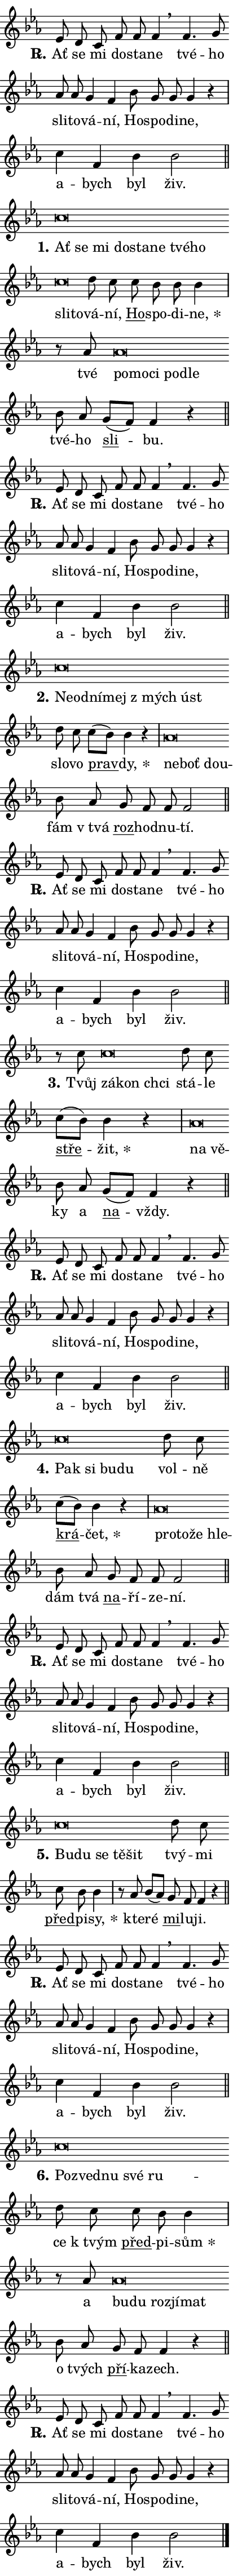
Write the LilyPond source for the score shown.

\version "2.24.0"
\header { tagline = "" }
\paper {
  indent = 0\cm
  top-margin = 0\cm
  right-margin = 0.13\cm % to fit lyric hyphens
  bottom-margin = 0\cm
  left-margin = 0\cm
  paper-width = 7\cm
  page-breaking = #ly:one-page-breaking
  system-system-spacing.basic-distance = #11
  score-system-spacing.basic-distance = #11
  ragged-last = ##f
}


%% Author: Thomas Morley
%% https://lists.gnu.org/archive/html/lilypond-user/2020-05/msg00002.html
#(define (line-position grob)
"Returns position of @var[grob} in current system:
   @code{'start}, if at first time-step
   @code{'end}, if at last time-step
   @code{'middle} otherwise
"
  (let* ((col (ly:item-get-column grob))
         (ln (ly:grob-object col 'left-neighbor))
         (rn (ly:grob-object col 'right-neighbor))
         (col-to-check-left (if (ly:grob? ln) ln col))
         (col-to-check-right (if (ly:grob? rn) rn col))
         (break-dir-left
           (and
             (ly:grob-property col-to-check-left 'non-musical #f)
             (ly:item-break-dir col-to-check-left)))
         (break-dir-right
           (and
             (ly:grob-property col-to-check-right 'non-musical #f)
             (ly:item-break-dir col-to-check-right))))
        (cond ((eqv? 1 break-dir-left) 'start)
              ((eqv? -1 break-dir-right) 'end)
              (else 'middle))))

#(define (tranparent-at-line-position vctor)
  (lambda (grob)
  "Relying on @code{line-position} select the relevant enry from @var{vctor}.
Used to determine transparency,"
    (case (line-position grob)
      ((end) (not (vector-ref vctor 0)))
      ((middle) (not (vector-ref vctor 1)))
      ((start) (not (vector-ref vctor 2))))))

noteHeadBreakVisibility =
#(define-music-function (break-visibility)(vector?)
"Makes @code{NoteHead}s transparent relying on @var{break-visibility}"
#{
  \override NoteHead.transparent =
    #(tranparent-at-line-position break-visibility)
#})

#(define delete-ledgers-for-transparent-note-heads
  (lambda (grob)
    "Reads whether a @code{NoteHead} is transparent.
If so this @code{NoteHead} is removed from @code{'note-heads} from
@var{grob}, which is supposed to be @code{LedgerLineSpanner}.
As a result ledgers are not printed for this @code{NoteHead}"
    (let* ((nhds-array (ly:grob-object grob 'note-heads))
           (nhds-list
             (if (ly:grob-array? nhds-array)
                 (ly:grob-array->list nhds-array)
                 '()))
           ;; Relies on the transparent-property being done before
           ;; Staff.LedgerLineSpanner.after-line-breaking is executed.
           ;; This is fragile ...
           (to-keep
             (remove
               (lambda (nhd)
                 (ly:grob-property nhd 'transparent #f))
               nhds-list)))
      ;; TODO find a better method to iterate over grob-arrays, similiar
      ;; to filter/remove etc for lists
      ;; For now rebuilt from scratch
      (set! (ly:grob-object grob 'note-heads)  '())
      (for-each
        (lambda (nhd)
          (ly:pointer-group-interface::add-grob grob 'note-heads nhd))
        to-keep))))

squashNotes = {
  \override NoteHead.X-extent = #'(-0.2 . 0.2)
  \override NoteHead.Y-extent = #'(-0.75 . 0)
  \override NoteHead.stencil =
    #(lambda (grob)
       (let ((pos (ly:grob-property grob 'staff-position)))
         (begin
           (if (< pos -7) (display "ERROR: Lower brevis then expected\n") (display ""))
           (if (<= pos -6) ly:text-interface::print ly:note-head::print))))
}
unSquashNotes = {
  \revert NoteHead.X-extent
  \revert NoteHead.Y-extent
  \revert NoteHead.stencil
}

hideNotes = \noteHeadBreakVisibility #begin-of-line-visible
unHideNotes = \noteHeadBreakVisibility #all-visible

% work-around for resetting accidentals
% https://lilypond.org/doc/v2.23/Documentation/notation/displaying-rhythms#unmetered-music
cadenzaMeasure = {
  \cadenzaOff
  \partial 1024 s1024
  \cadenzaOn
}

#(define-markup-command (accent layout props text) (markup?)
  "Underline accented syllable"
  (interpret-markup layout props
    #{\markup \override #'(offset . 4.3) \underline { #text }#}))

responsum = \markup \concat {
  "R" \hspace #-1.05 \path #0.1 #'((moveto 0 0.07) (lineto 0.9 0.8)) \hspace #0.05 "."
}

spaceSize = #0.6828661417322834 % exact space size for TeX Gyre Schola

\layout {
  \context {
    \Staff
    \remove "Time_signature_engraver"
    \override LedgerLineSpanner.after-line-breaking = #delete-ledgers-for-transparent-note-heads
  }
  \context {
    \Lyrics {
      \override LyricSpace.minimum-distance = \spaceSize
      \override LyricText.font-name = #"TeX Gyre Schola"
      \override LyricText.font-size = 1
      \override StanzaNumber.font-name = #"TeX Gyre Schola Bold"
      \override StanzaNumber.font-size = 1
    }
  }
  \context {
    \Score 
    \override NoteHead.text =
      #(lambda (grob) 
        (let ((pos (ly:grob-property grob 'staff-position)))
          #{\markup {
            \combine
              \halign #-0.55 \raise #(if (= pos -6) 0 0.5) \override #'(thickness . 2) \draw-line #'(3.2 . 0)
              \musicglyph "noteheads.sM1"
          }#}))
  }
}

% magnetic-lyrics.ily
%
%   written by
%     Jean Abou Samra <jean@abou-samra.fr>
%     Werner Lemberg <wl@gnu.org>
%
%   adapted by
%     Jiri Hon <jiri.hon@gmail.com>
%
% Version 2022-Apr-15

% https://www.mail-archive.com/lilypond-user@gnu.org/msg149350.html

#(define (Left_hyphen_pointer_engraver context)
   "Collect syllable-hyphen-syllable occurrences in lyrics and store
them in properties.  This engraver only looks to the left.  For
example, if the lyrics input is @code{foo -- bar}, it does the
following.

@itemize @bullet
@item
Set the @code{text} property of the @code{LyricHyphen} grob between
@q{foo} and @q{bar} to @code{foo}.

@item
Set the @code{left-hyphen} property of the @code{LyricText} grob with
text @q{foo} to the @code{LyricHyphen} grob between @q{foo} and
@q{bar}.
@end itemize

Use this auxiliary engraver in combination with the
@code{lyric-@/text::@/apply-@/magnetic-@/offset!} hook."
   (let ((hyphen #f)
         (text #f))
     (make-engraver
      (acknowledgers
       ((lyric-syllable-interface engraver grob source-engraver)
        (set! text grob)))
      (end-acknowledgers
       ((lyric-hyphen-interface engraver grob source-engraver)
        ;(when (not (grob::has-interface grob 'lyric-space-interface))
          (set! hyphen grob)));)
      ((stop-translation-timestep engraver)
       (when (and text hyphen)
         (ly:grob-set-object! text 'left-hyphen hyphen))
       (set! text #f)
       (set! hyphen #f)))))

#(define (lyric-text::apply-magnetic-offset! grob)
   "If the space between two syllables is less than the value in
property @code{LyricText@/.details@/.squash-threshold}, move the right
syllable to the left so that it gets concatenated with the left
syllable.

Use this function as a hook for
@code{LyricText@/.after-@/line-@/breaking} if the
@code{Left_@/hyphen_@/pointer_@/engraver} is active."
   (let ((hyphen (ly:grob-object grob 'left-hyphen #f)))
     (when hyphen
       (let ((left-text (ly:spanner-bound hyphen LEFT)))
         (when (grob::has-interface left-text 'lyric-syllable-interface)
           (let* ((common (ly:grob-common-refpoint grob left-text X))
                  (this-x-ext (ly:grob-extent grob common X))
                  (left-x-ext
                   (begin
                     ;; Trigger magnetism for left-text.
                     (ly:grob-property left-text 'after-line-breaking)
                     (ly:grob-extent left-text common X)))
                  ;; `delta` is the gap width between two syllables.
                  (delta (- (interval-start this-x-ext)
                            (interval-end left-x-ext)))
                  (details (ly:grob-property grob 'details))
                  (threshold (assoc-get 'squash-threshold details 0.2)))
             (when (< delta threshold)
               (let* (;; We have to manipulate the input text so that
                      ;; ligatures crossing syllable boundaries are not
                      ;; disabled.  For languages based on the Latin
                      ;; script this is essentially a beautification.
                      ;; However, for non-Western scripts it can be a
                      ;; necessity.
                      (lt (ly:grob-property left-text 'text))
                      (rt (ly:grob-property grob 'text))
                      (is-space (grob::has-interface hyphen 'lyric-space-interface))
                      (space (if is-space " " ""))
                      (extra-delta (if is-space spaceSize 0))
                      ;; Append new syllable.
                      (ltrt-space (if (and (string? lt) (string? rt))
                                (string-append lt space rt)
                                (make-concat-markup (list lt space rt))))
                      ;; Right-align `ltrt` to the right side.
                      (ltrt-space-markup (grob-interpret-markup
                               grob
                               (make-translate-markup
                                (cons (interval-length this-x-ext) 0)
                                (make-right-align-markup ltrt-space)))))
                 (begin
                   ;; Don't print `left-text`.
                   (ly:grob-set-property! left-text 'stencil #f)
                   ;; Set text and stencil (which holds all collected
                   ;; syllables so far) and shift it to the left.
                   (ly:grob-set-property! grob 'text ltrt-space)
                   (ly:grob-set-property! grob 'stencil ltrt-space-markup)
                   (ly:grob-translate-axis! grob (- (- delta extra-delta)) X))))))))))


#(define (lyric-hyphen::displace-bounds-first grob)
   ;; Make very sure this callback isn't triggered too early.
   (let ((left (ly:spanner-bound grob LEFT))
         (right (ly:spanner-bound grob RIGHT)))
     (ly:grob-property left 'after-line-breaking)
     (ly:grob-property right 'after-line-breaking)
     (ly:lyric-hyphen::print grob)))

squashThreshold = #0.4

\layout {
  \context {
    \Lyrics
    \consists #Left_hyphen_pointer_engraver
    \override LyricText.after-line-breaking =
      #lyric-text::apply-magnetic-offset!
    \override LyricHyphen.stencil = #lyric-hyphen::displace-bounds-first
    \override LyricText.details.squash-threshold = \squashThreshold
    \override LyricHyphen.minimum-distance = 0
    \override LyricHyphen.minimum-length = \squashThreshold
  }
}

squashText = \override LyricText.details.squash-threshold = 9999
unSquashText = \override LyricText.details.squash-threshold = \squashThreshold

leftText = \override LyricText.self-alignment-X = #LEFT
unLeftText = \revert LyricText.self-alignment-X

starOffset = #(lambda (grob) 
                (let ((x_offset (ly:self-alignment-interface::aligned-on-x-parent grob)))
                  (if (= x_offset 0) 0 (+ x_offset 1.2))))

star = #(define-music-function (syllable)(string?)
"Append star separator at the end of a syllable"
#{
  \once \override LyricText.X-offset = #starOffset
  \lyricmode { \markup {
    #syllable
    \override #'((font-name . "TeX Gyre Schola Bold")) \hspace #0.2 \lower #0.65 \larger "*"
  } }
#})

starAccent = #(define-music-function (syllable)(string?)
"Append star separator at the end of a syllable and make accent"
#{
  \once \override LyricText.X-offset = #starOffset
  \lyricmode { \markup {
    \accent #syllable
    \override #'((font-name . "TeX Gyre Schola Bold")) \hspace #0.2 \lower #0.65 \larger "*"
  } }
#})

breath = #(define-music-function (syllable)(string?)
"Append breathing indicator at the end of a syllable"
#{
  \lyricmode { \markup { #syllable "+" } }
#})

optionalBreath = #(define-music-function (syllable)(string?)
"Append optional breathing indicator at the end of a syllable"
#{
  \lyricmode { \markup { #syllable "(+)" } }
#})


\score {
    <<
        \new Voice = "melody" { \cadenzaOn \key es \major \relative { es'8 d c f f f4 \breathe \bar "" f4. g8 \bar "" as as \bar "" g4 f \bar "" bes8 g g g4 r \cadenzaMeasure \bar "|" c f, bes bes2 \cadenzaMeasure \bar "||" \break } }
        \new Lyrics \lyricsto "melody" { \lyricmode { \set stanza = \responsum
Ať se mi do -- sta -- ne tvé -- ho sli -- to -- vá -- ní, Ho -- spo -- di -- ne, a -- bych byl živ. } }
    >>
    \layout {}
}

\score {
    <<
        \new Voice = "melody" { \cadenzaOn \key es \major \relative { \squashNotes c''\breve*1/16 \hideNotes \breve*1/16 \bar "" \breve*1/16 \bar "" \breve*1/16 \bar "" \breve*1/16 \bar "" \breve*1/16 \bar "" \breve*1/16 \bar "" \breve*1/16 \bar "" \breve*1/16 \breve*1/16 \bar "" \unHideNotes \unSquashNotes d8 c \bar "" c bes bes bes4 \cadenzaMeasure \bar "|" r8 as8 \squashNotes as\breve*1/16 \hideNotes \breve*1/16 \bar "" \breve*1/16 \bar "" \breve*1/16 \breve*1/16 \bar "" \unHideNotes \unSquashNotes bes8 as \bar "" g[( f)] f4 r \cadenzaMeasure \bar "||" \break } }
        \new Lyrics \lyricsto "melody" { \lyricmode { \set stanza = "1."
\leftText Ať \squashText se mi do -- sta -- ne tvé -- ho sli -- to -- \unLeftText \unSquashText vá -- ní, \markup \accent Ho -- spo -- di -- \star ne, tvé \leftText po -- \squashText mo -- ci po -- dle \unLeftText \unSquashText tvé -- ho \markup \accent sli -- bu. } }
    >>
    \layout {}
}

\score {
    <<
        \new Voice = "melody" { \cadenzaOn \key es \major \relative { es'8 d c f f f4 \breathe \bar "" f4. g8 \bar "" as as \bar "" g4 f \bar "" bes8 g g g4 r \cadenzaMeasure \bar "|" c f, bes bes2 \cadenzaMeasure \bar "||" \break } }
        \new Lyrics \lyricsto "melody" { \lyricmode { \set stanza = \responsum
Ať se mi do -- sta -- ne tvé -- ho sli -- to -- vá -- ní, Ho -- spo -- di -- ne, a -- bych byl živ. } }
    >>
    \layout {}
}

\score {
    <<
        \new Voice = "melody" { \cadenzaOn \key es \major \relative { \squashNotes c''\breve*1/16 \hideNotes \breve*1/16 \bar "" \breve*1/16 \bar "" \breve*1/16 \bar "" \breve*1/16 \breve*1/16 \bar "" \unHideNotes \unSquashNotes d8 c \bar "" c[( bes)] bes4 r \cadenzaMeasure \bar "|" \squashNotes as\breve*1/16 \hideNotes \breve*1/16 \breve*1/16 \bar "" \unHideNotes \unSquashNotes bes8 as \bar "" g f f f2 \cadenzaMeasure \bar "||" \break } }
        \new Lyrics \lyricsto "melody" { \lyricmode { \set stanza = "2."
\leftText Ne -- \squashText od -- ní -- mej "z mých" úst \unLeftText \unSquashText slo -- vo \markup \accent prav -- \star dy, \leftText ne -- \squashText boť dou -- \unLeftText \unSquashText fám "v tvá" \markup \accent roz -- hod -- nu -- tí. } }
    >>
    \layout {}
}

\score {
    <<
        \new Voice = "melody" { \cadenzaOn \key es \major \relative { es'8 d c f f f4 \breathe \bar "" f4. g8 \bar "" as as \bar "" g4 f \bar "" bes8 g g g4 r \cadenzaMeasure \bar "|" c f, bes bes2 \cadenzaMeasure \bar "||" \break } }
        \new Lyrics \lyricsto "melody" { \lyricmode { \set stanza = \responsum
Ať se mi do -- sta -- ne tvé -- ho sli -- to -- vá -- ní, Ho -- spo -- di -- ne, a -- bych byl živ. } }
    >>
    \layout {}
}

\score {
    <<
        \new Voice = "melody" { \cadenzaOn \key es \major \relative { r8 c''8 \squashNotes c\breve*1/16 \hideNotes \breve*1/16 \breve*1/16 \bar "" \unHideNotes \unSquashNotes d8 c \bar "" c[( bes)] bes4 r \cadenzaMeasure \bar "|" \squashNotes as\breve*1/16 \hideNotes \breve*1/16 \bar "" \unHideNotes \unSquashNotes bes8 as \bar "" g[( f)] f4 r \cadenzaMeasure \bar "||" \break } }
        \new Lyrics \lyricsto "melody" { \lyricmode { \set stanza = "3."
Tvůj \leftText zá -- \squashText kon chci \unLeftText \unSquashText stá -- le \markup \accent stře -- \star žit, \leftText na \squashText vě -- \unLeftText \unSquashText ky a \markup \accent na -- vždy. } }
    >>
    \layout {}
}

\score {
    <<
        \new Voice = "melody" { \cadenzaOn \key es \major \relative { es'8 d c f f f4 \breathe \bar "" f4. g8 \bar "" as as \bar "" g4 f \bar "" bes8 g g g4 r \cadenzaMeasure \bar "|" c f, bes bes2 \cadenzaMeasure \bar "||" \break } }
        \new Lyrics \lyricsto "melody" { \lyricmode { \set stanza = \responsum
Ať se mi do -- sta -- ne tvé -- ho sli -- to -- vá -- ní, Ho -- spo -- di -- ne, a -- bych byl živ. } }
    >>
    \layout {}
}

\score {
    <<
        \new Voice = "melody" { \cadenzaOn \key es \major \relative { \squashNotes c''\breve*1/16 \hideNotes \breve*1/16 \bar "" \breve*1/16 \breve*1/16 \bar "" \unHideNotes \unSquashNotes d8 c \bar "" c[( bes)] bes4 r \cadenzaMeasure \bar "|" \squashNotes as\breve*1/16 \hideNotes \breve*1/16 \bar "" \breve*1/16 \breve*1/16 \bar "" \unHideNotes \unSquashNotes bes8 as \bar "" g f f f2 \cadenzaMeasure \bar "||" \break } }
        \new Lyrics \lyricsto "melody" { \lyricmode { \set stanza = "4."
\leftText Pak \squashText si bu -- du \unLeftText \unSquashText vol -- ně \markup \accent krá -- \star čet, \leftText pro -- \squashText to -- že hle -- \unLeftText \unSquashText dám tvá \markup \accent na -- ří -- ze -- ní. } }
    >>
    \layout {}
}

\score {
    <<
        \new Voice = "melody" { \cadenzaOn \key es \major \relative { es'8 d c f f f4 \breathe \bar "" f4. g8 \bar "" as as \bar "" g4 f \bar "" bes8 g g g4 r \cadenzaMeasure \bar "|" c f, bes bes2 \cadenzaMeasure \bar "||" \break } }
        \new Lyrics \lyricsto "melody" { \lyricmode { \set stanza = \responsum
Ať se mi do -- sta -- ne tvé -- ho sli -- to -- vá -- ní, Ho -- spo -- di -- ne, a -- bych byl živ. } }
    >>
    \layout {}
}

\score {
    <<
        \new Voice = "melody" { \cadenzaOn \key es \major \relative { \squashNotes c''\breve*1/16 \hideNotes \breve*1/16 \bar "" \breve*1/16 \bar "" \breve*1/16 \breve*1/16 \bar "" \unHideNotes \unSquashNotes d8 c \bar "" c bes bes4 \cadenzaMeasure \bar "|" r8 as8 bes8[( as)] \bar "" g f f4 r \cadenzaMeasure \bar "||" \break } }
        \new Lyrics \lyricsto "melody" { \lyricmode { \set stanza = "5."
\leftText Bu -- \squashText du se tě -- šit \unLeftText \unSquashText tvý -- mi \markup \accent před -- pi -- \star sy, kte -- ré \markup \accent mi -- lu -- ji. } }
    >>
    \layout {}
}

\score {
    <<
        \new Voice = "melody" { \cadenzaOn \key es \major \relative { es'8 d c f f f4 \breathe \bar "" f4. g8 \bar "" as as \bar "" g4 f \bar "" bes8 g g g4 r \cadenzaMeasure \bar "|" c f, bes bes2 \cadenzaMeasure \bar "||" \break } }
        \new Lyrics \lyricsto "melody" { \lyricmode { \set stanza = \responsum
Ať se mi do -- sta -- ne tvé -- ho sli -- to -- vá -- ní, Ho -- spo -- di -- ne, a -- bych byl živ. } }
    >>
    \layout {}
}

\score {
    <<
        \new Voice = "melody" { \cadenzaOn \key es \major \relative { \squashNotes c''\breve*1/16 \hideNotes \breve*1/16 \bar "" \breve*1/16 \bar "" \breve*1/16 \breve*1/16 \bar "" \unHideNotes \unSquashNotes d8 c \bar "" c bes bes4 \cadenzaMeasure \bar "|" r8 as8 \squashNotes as\breve*1/16 \hideNotes \breve*1/16 \bar "" \breve*1/16 \bar "" \breve*1/16 \breve*1/16 \bar "" \unHideNotes \unSquashNotes bes8 as \bar "" g f f4 r \cadenzaMeasure \bar "||" \break } }
        \new Lyrics \lyricsto "melody" { \lyricmode { \set stanza = "6."
\leftText Po -- \squashText zved -- nu své ru -- \unLeftText \unSquashText ce "k tvým" \markup \accent před -- pi -- \star sům a \leftText bu -- \squashText du roz -- jí -- mat \unLeftText \unSquashText o tvých \markup \accent pří -- ka -- zech. } }
    >>
    \layout {}
}

\score {
    <<
        \new Voice = "melody" { \cadenzaOn \key es \major \relative { es'8 d c f f f4 \breathe \bar "" f4. g8 \bar "" as as \bar "" g4 f \bar "" bes8 g g g4 r \cadenzaMeasure \bar "|" c f, bes bes2 \cadenzaMeasure \bar "||" \break } \bar "|." }
        \new Lyrics \lyricsto "melody" { \lyricmode { \set stanza = \responsum
Ať se mi do -- sta -- ne tvé -- ho sli -- to -- vá -- ní, Ho -- spo -- di -- ne, a -- bych byl živ. } }
    >>
    \layout {}
}
